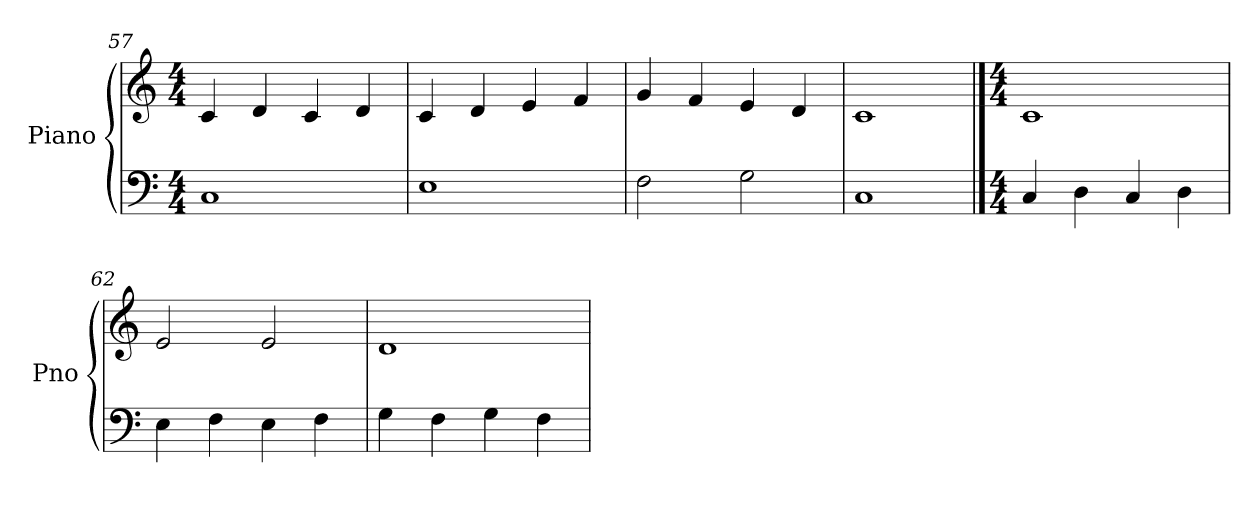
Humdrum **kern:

**kern	**kern
*part1	*part1
*staff2	*staff1
*I"Piano	*
*I'Pno	*
*clefF4	*clefG2
*k[]	*k[]
*M4/4	*M4/4
=57	=57
1C	4c/
.	4d/
.	4c/
.	4d/
=58	=58
1E	4c/
.	4d/
.	4e/
.	4f/
=59	=59
2F\	4g/
.	4f/
2G\	4e/
.	4d/
=60	=60
1C	1c
!!LO:PB:g=z
==61	==61
*M4/4	*M4/4
4C/	1c
4D\	.
4C/	.
4D\	.
=62	=62
4E\	2e/
4F\	.
4E\	2e/
4F\	.
=63	=63
4G\	1d
4F\	.
4G\	.
4F\	.
=	=
*-	*-
